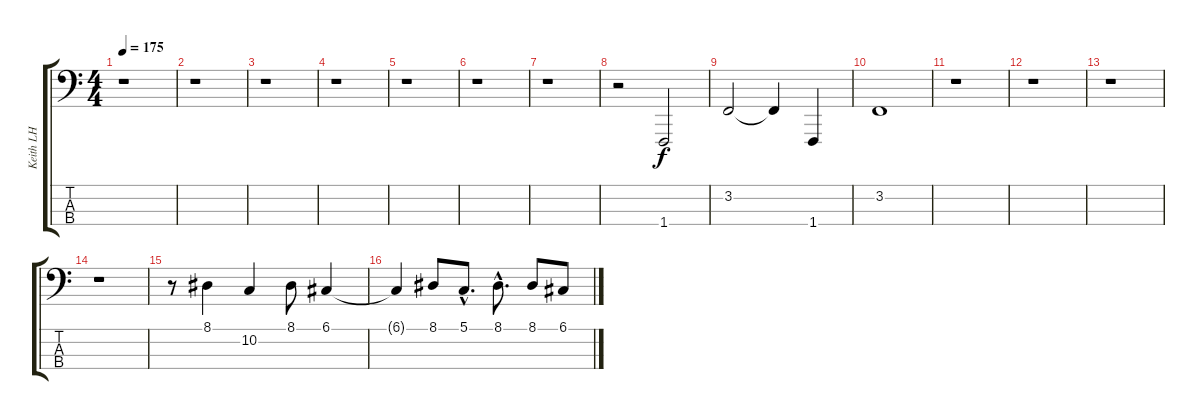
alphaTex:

\track ("Keith LH" "Keith LH") {instrument lead8bassandlead}
\staff {score tabs}
\tuning (G2 D2 A1 E1) {hide}
\ts (4 4)
\tempo 175
\clef f4
\ks c
r.1{dy f} |
r.1 |
r.1 |
r.1 |
r.1 |
r.1 |
r.1 |
r.2 1.4.2{instrument fx7echoes} |
3.2.2 3.2{t}.4 1.4.4 |
3.2.1 |
r.1 |
r.1 |
r.1 |
r.1 |
r.8 8.1.4 10.2.4 8.1.8 6.1.4 |
6.1{t}.4 8.1.8 5.1{hac}.8{d} 8.1{hac}.8{d} 8.1.8 6.1.8
